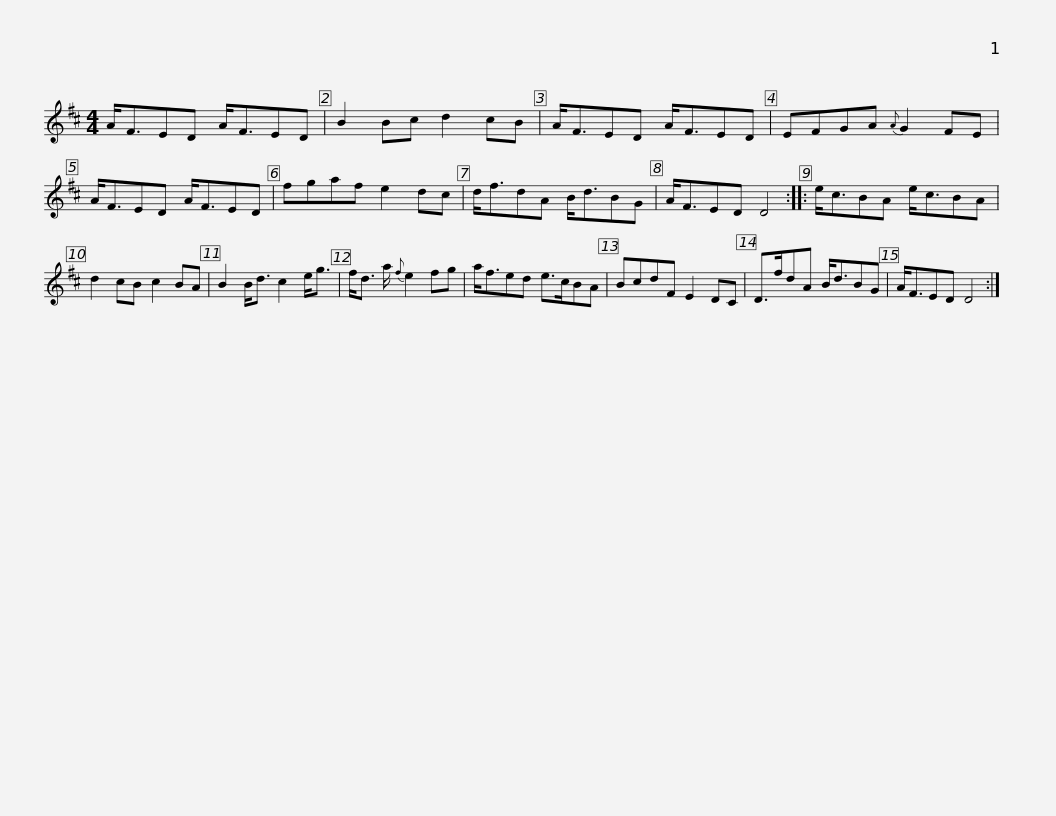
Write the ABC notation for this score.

X:1
L:1/8
M:4/4
I:linebreak $
K:D
V:1 treble
V:1
 A<FED A<FED | B2 Bc d2 cB | A<FED A<FED | EFGA{A} G2 FE | A<FED A<FED |$ %5
 fgaf e2 dc | d<fdA B<dBG | A<FED D4 :: e<cBA e<cBA | d2 cB c2 BA | %10
 B2 B<d c2 e<g |$ f<d a/{f} e2 fg | a<fed e>cBA | BcdF E2 DC | D>fdA B<dBG | %15
 A<FED D4 :| %16
